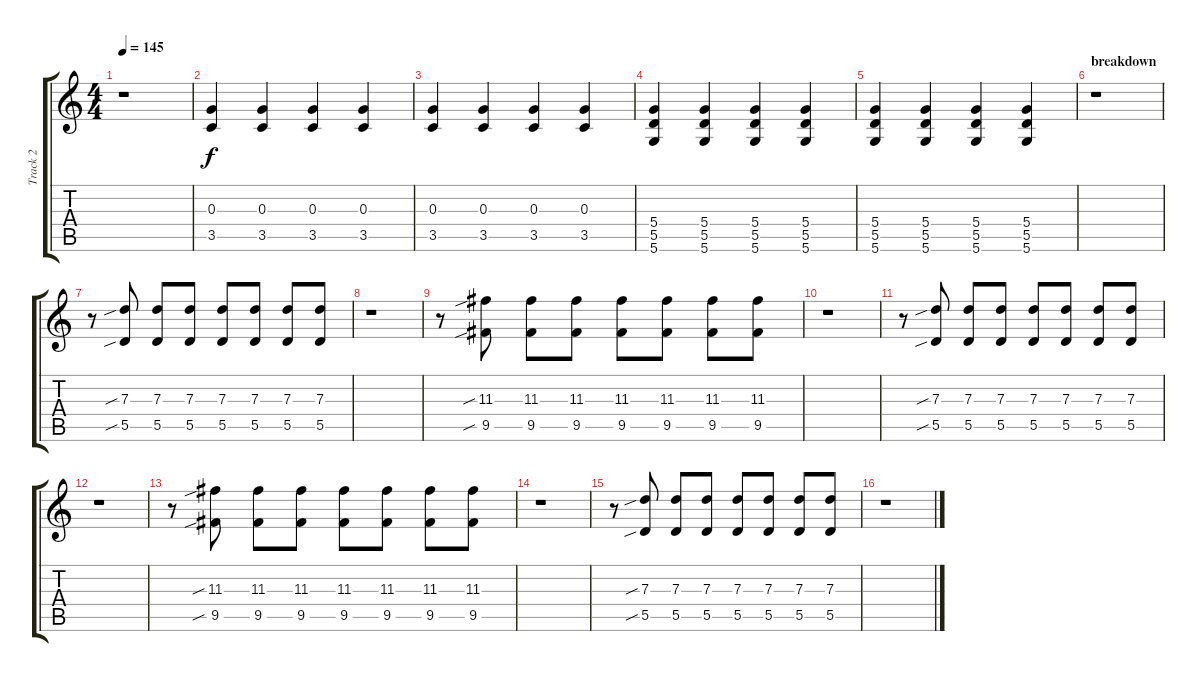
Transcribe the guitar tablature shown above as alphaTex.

\track ("Track 2" "Track 2") {instrument distortionguitar}
\staff {score tabs}
\tuning (E4 B3 G3 D3 A2 D2) {hide}
\ts (4 4)
\tempo 145
\clef g2
\ks c
r.1{dy f} |
(0.3 3.5).4 (0.3 3.5).4 (0.3 3.5).4 (0.3 3.5).4 |
(0.3 3.5).4 (0.3 3.5).4 (0.3 3.5).4 (0.3 3.5).4 |
(5.4 5.5 5.6).4 (5.4 5.5 5.6).4 (5.4 5.5 5.6).4 (5.4 5.5 5.6).4 |
(5.4 5.5 5.6).4 (5.4 5.5 5.6).4 (5.4 5.5 5.6).4 (5.4 5.5 5.6).4 |
\section ("" "breakdown")
r.1 |
r.8 (7.3{sib} 5.5{sib}).8 (7.3 5.5).8 (7.3 5.5).8 (7.3 5.5).8 (7.3 5.5).8 (7.3 5.5).8 (7.3 5.5).8 |
r.1 |
r.8 (11.3{sib} 9.5{sib}).8 (11.3 9.5).8 (11.3 9.5).8 (11.3 9.5).8 (11.3 9.5).8 (11.3 9.5).8 (11.3 9.5).8 |
r.1 |
r.8 (7.3{sib} 5.5{sib}).8 (7.3 5.5).8 (7.3 5.5).8 (7.3 5.5).8 (7.3 5.5).8 (7.3 5.5).8 (7.3 5.5).8 |
r.1 |
r.8 (11.3{sib} 9.5{sib}).8 (11.3 9.5).8 (11.3 9.5).8 (11.3 9.5).8 (11.3 9.5).8 (11.3 9.5).8 (11.3 9.5).8 |
r.1 |
r.8 (7.3{sib} 5.5{sib}).8 (7.3 5.5).8 (7.3 5.5).8 (7.3 5.5).8 (7.3 5.5).8 (7.3 5.5).8 (7.3 5.5).8 |
r.1
